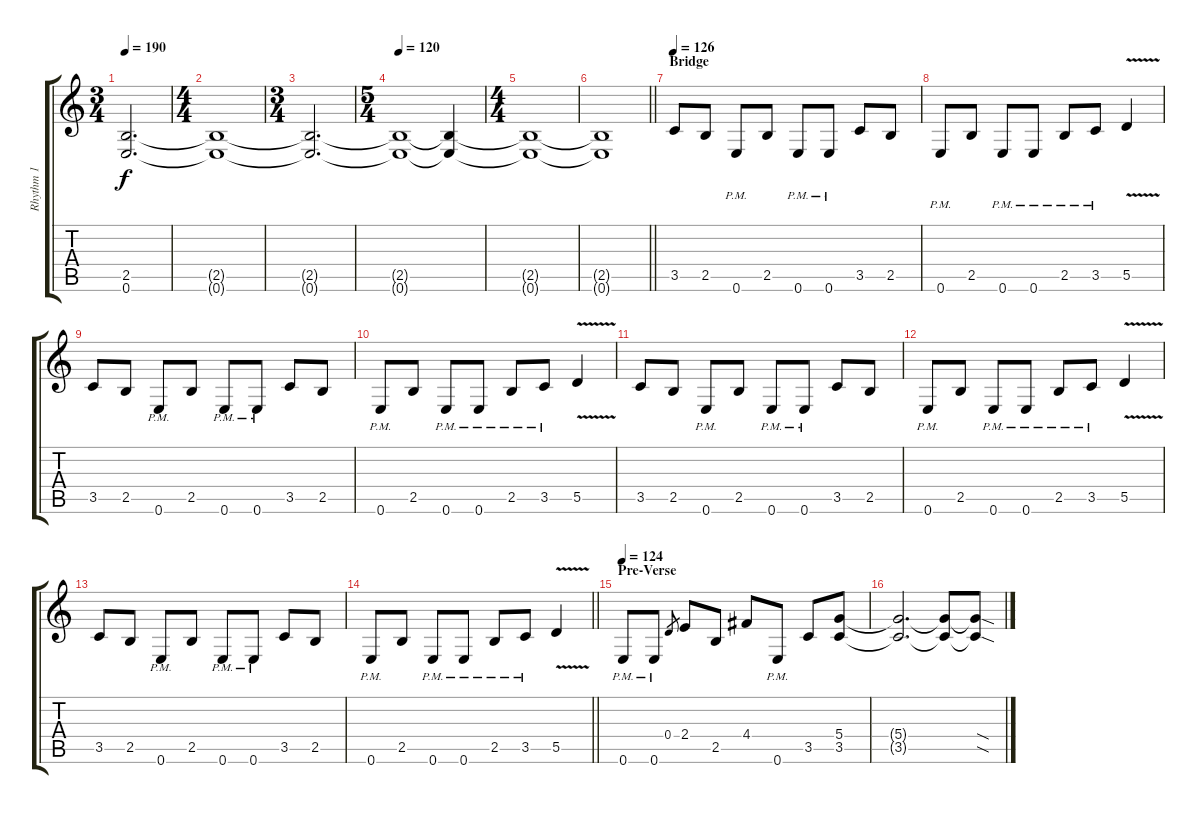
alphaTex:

\track ("Rhythm 1" "Rhythm 1") {instrument distortionguitar}
\staff {score tabs}
\tuning (E4 B3 G3 D3 A2 E2) {hide}
\ts (3 4)
\tempo 190
\clef g2
\ks c
(2.5{t} 0.6{t}).2{d dy f} |
\ts (4 4)
(2.5{t} 0.6{t}).1 |
\ts (3 4)
(2.5{t} 0.6{t}).2{d} |
\ts (5 4)
\tempo 120
(2.5{t} 0.6{t}).1 (2.5{t} 0.6{t}).4 |
\ts (4 4)
(2.5{t} 0.6{t}).1 |
\barLineRight lightlight
(2.5{t} 0.6{t}).1 |
\section ("" "Bridge")
\tempo 126
3.5.8{volume 16} 2.5.8 0.6{pm}.8 2.5.8 0.6{pm}.8 0.6{pm}.8 3.5.8 2.5.8 |
0.6{pm}.8 2.5.8 0.6{pm}.8 0.6{pm}.8 2.5{pm}.8 3.5{pm}.8 5.5{v}.4 |
3.5.8 2.5.8 0.6{pm}.8 2.5.8 0.6{pm}.8 0.6{pm}.8 3.5.8 2.5.8 |
0.6{pm}.8 2.5.8 0.6{pm}.8 0.6{pm}.8 2.5{pm}.8 3.5{pm}.8 5.5{v}.4 |
3.5.8 2.5.8 0.6{pm}.8 2.5.8 0.6{pm}.8 0.6{pm}.8 3.5.8 2.5.8 |
0.6{pm}.8 2.5.8 0.6{pm}.8 0.6{pm}.8 2.5{pm}.8 3.5{pm}.8 5.5{v}.4 |
3.5.8 2.5.8 0.6{pm}.8 2.5.8 0.6{pm}.8 0.6{pm}.8 3.5.8 2.5.8 |
\barLineRight lightlight
0.6{pm}.8 2.5.8 0.6{pm}.8 0.6{pm}.8 2.5{pm}.8 3.5{pm}.8 5.5{v}.4 |
\section ("" "Pre-Verse")
\tempo 124
0.6{pm}.8 0.6{pm}.8 0.4.8{gr} 2.4.8 2.5.8 4.4.8 0.6{pm}.8 3.5.8 (5.4 3.5).8 |
(5.4{t} 3.5{t}).2{d} (5.4{t} 3.5{t}).8 (5.4{sod t} 3.5{sod t}).8
